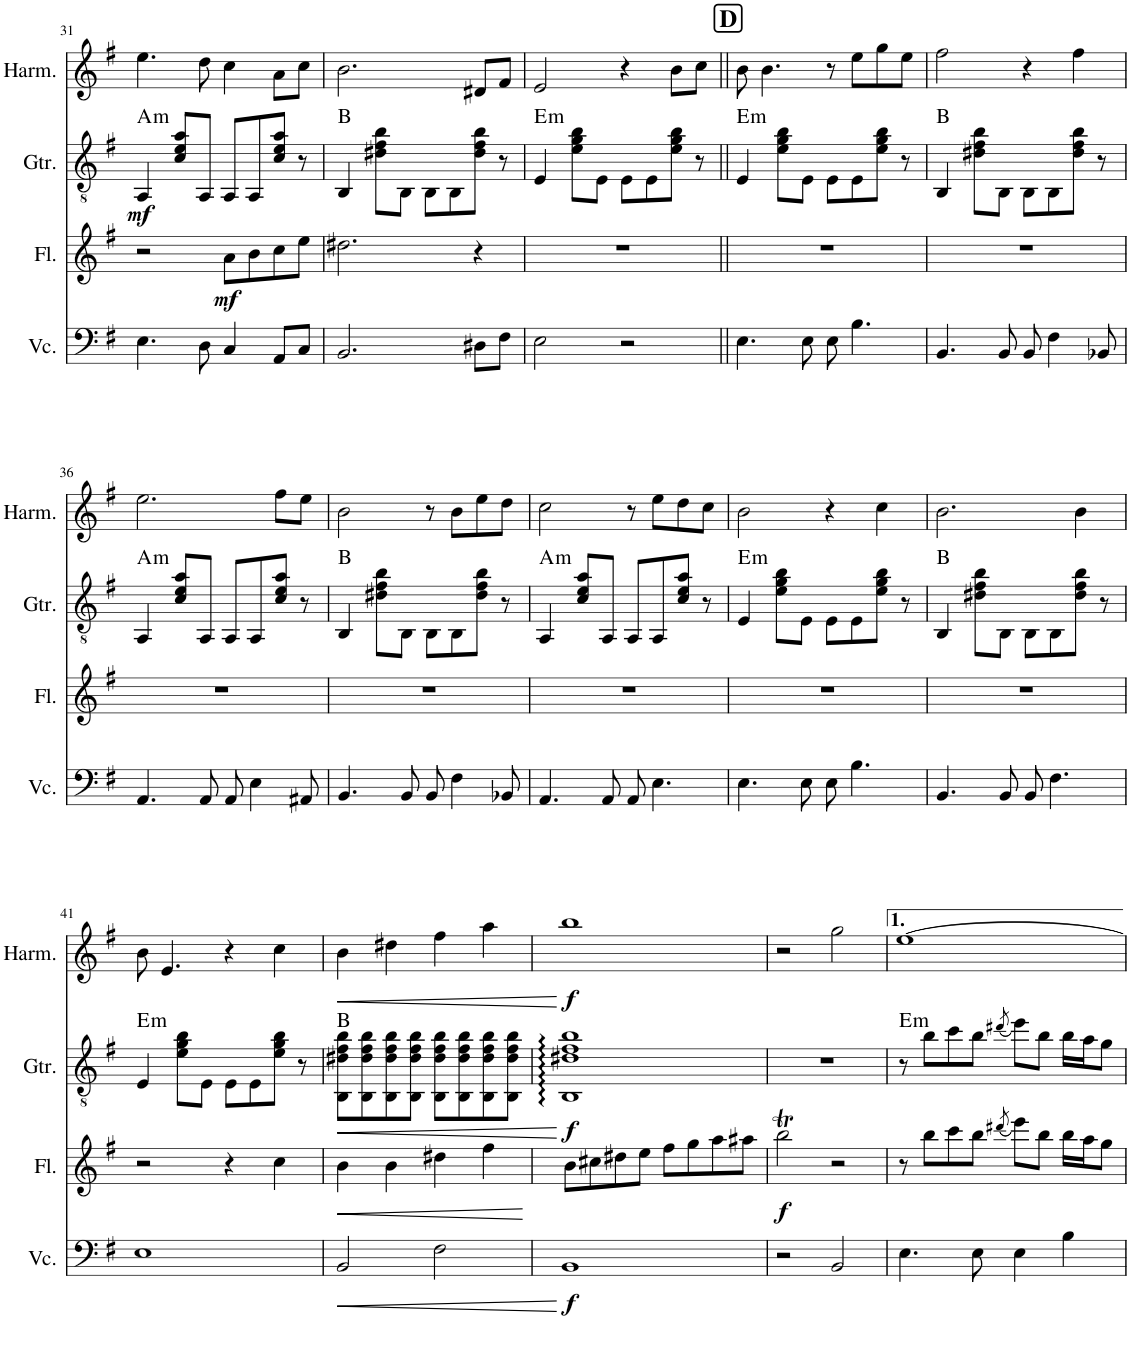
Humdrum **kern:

**kern	**dynam	**kern	**dynam	**kern	**dynam	**harte	**kern	**dynam
*part4	*part4	*part3	*part3	*part2	*part2	*part2	*part1	*part1
*staff4	*staff4	*staff3	*staff3	*staff2	*staff2	*	*staff1	*staff1
*I"チェロ	*	*I"フルート	*	*I"ギター	*	*	*I"ハーモニカ	*
!!LO:PB:g=z
*clefF4	*	*clefG2	*	*clefGv2	*	*	*clefG2	*
*k[f#]	*	*k[f#]	*	*k[f#]	*	*	*k[f#]	*
*M4/4	*	*M4/4	*	*M4/4	*	*	*M4/4	*
=31	=31	=31	=31	=31	=31	=31	=31	=31
!	!	!	!	!	!LO:DY:b	!LO:H:kt=m	!	!
4.E\	.	2r	.	4AA/	mf	A:min	4.ee\	.
.	.	.	.	8c/ 8e/ 8a/L	.	.	.	.
8D\	.	.	.	8AA/J	.	.	8dd\	.
!	!	!	!LO:DY:b	!	!	!	!	!
4C/	.	8a\L	mf	8AA/L	.	.	4cc\	.
.	.	8b\	.	8AA/	.	.	.	.
8AA/L	.	8cc\	.	8c/ 8e/ 8a/J	.	.	8a\L	.
8C/J	.	8ee\J	.	8r	.	.	8cc\J	.
=32	=32	=32	=32	=32	=32	=32	=32	=32
2.BB/	.	2.dd#X\	.	4BB/	.	B:maj	2.b\	.
.	.	.	.	8d#X\ 8f#\ 8b\L	.	.	.	.
.	.	.	.	8BB\J	.	.	.	.
.	.	.	.	8BB\L	.	.	.	.
.	.	.	.	8BB\	.	.	.	.
8D#X\L	.	4r	.	8d#\ 8f#\ 8b\J	.	.	8d#X/L	.
8F#\J	.	.	.	8r	.	.	8f#/J	.
=33	=33	=33	=33	=33	=33	=33	=33	=33
!	!	!	!	!	!	!LO:H:kt=m	!	!
2E\	.	1r	.	4E/	.	E:min	2e/	.
.	.	.	.	8e\ 8g\ 8b\L	.	.	.	.
.	.	.	.	8E\J	.	.	.	.
2r	.	.	.	8E\L	.	.	4r	.
.	.	.	.	8E\	.	.	.	.
.	.	.	.	8e\ 8g\ 8b\J	.	.	8b\L	.
.	.	.	.	8r	.	.	8cc\J	.
!!LO:REH:place=s1:a:B:cj:fs=14:t=D
=34||	=34||	=34||	=34||	=34||	=34||	=34||	=34||	=34||
!	!	!	!	!	!	!LO:H:kt=m	!	!
4.E\	.	1r	.	4E/	.	E:min	8b\	.
.	.	.	.	.	.	.	4.b\	.
.	.	.	.	8e\ 8g\ 8b\L	.	.	.	.
8E\	.	.	.	8E\J	.	.	.	.
8E\	.	.	.	8E\L	.	.	8r	.
4.B\	.	.	.	8E\	.	.	8ee\L	.
.	.	.	.	8e\ 8g\ 8b\J	.	.	8gg\	.
.	.	.	.	8r	.	.	8ee\J	.
=35	=35	=35	=35	=35	=35	=35	=35	=35
4.BB/	.	1r	.	4BB/	.	B:maj	2ff#\	.
.	.	.	.	8d#X\ 8f#\ 8b\L	.	.	.	.
8BB/	.	.	.	8BB\J	.	.	.	.
8BB/	.	.	.	8BB\L	.	.	4r	.
4F#\	.	.	.	8BB\	.	.	.	.
.	.	.	.	8d#\ 8f#\ 8b\J	.	.	4ff#\	.
8BB-X/	.	.	.	8r	.	.	.	.
!!LO:LB:g=z
=36	=36	=36	=36	=36	=36	=36	=36	=36
!	!	!	!	!	!	!LO:H:kt=m	!	!
4.AA/	.	1r	.	4AA/	.	A:min	2.ee\	.
.	.	.	.	8c/ 8e/ 8a/L	.	.	.	.
8AA/	.	.	.	8AA/J	.	.	.	.
8AA/	.	.	.	8AA/L	.	.	.	.
4E\	.	.	.	8AA/	.	.	.	.
.	.	.	.	8c/ 8e/ 8a/J	.	.	8ff#\L	.
8AA#X/	.	.	.	8r	.	.	8ee\J	.
=37	=37	=37	=37	=37	=37	=37	=37	=37
4.BB/	.	1r	.	4BB/	.	B:maj	2b\	.
.	.	.	.	8d#X\ 8f#\ 8b\L	.	.	.	.
8BB/	.	.	.	8BB\J	.	.	.	.
8BB/	.	.	.	8BB\L	.	.	8r	.
4F#\	.	.	.	8BB\	.	.	8b\L	.
.	.	.	.	8d#\ 8f#\ 8b\J	.	.	8ee\	.
8BB-X/	.	.	.	8r	.	.	8dd\J	.
=38	=38	=38	=38	=38	=38	=38	=38	=38
!	!	!	!	!	!	!LO:H:kt=m	!	!
4.AA/	.	1r	.	4AA/	.	A:min	2cc\	.
.	.	.	.	8c/ 8e/ 8a/L	.	.	.	.
8AA/	.	.	.	8AA/J	.	.	.	.
8AA/	.	.	.	8AA/L	.	.	8r	.
4.E\	.	.	.	8AA/	.	.	8ee\L	.
.	.	.	.	8c/ 8e/ 8a/J	.	.	8dd\	.
.	.	.	.	8r	.	.	8cc\J	.
=39	=39	=39	=39	=39	=39	=39	=39	=39
!	!	!	!	!	!	!LO:H:kt=m	!	!
4.E\	.	1r	.	4E/	.	E:min	2b\	.
.	.	.	.	8e\ 8g\ 8b\L	.	.	.	.
8E\	.	.	.	8E\J	.	.	.	.
8E\	.	.	.	8E\L	.	.	4r	.
4.B\	.	.	.	8E\	.	.	.	.
.	.	.	.	8e\ 8g\ 8b\J	.	.	4cc\	.
.	.	.	.	8r	.	.	.	.
=40	=40	=40	=40	=40	=40	=40	=40	=40
4.BB/	.	1r	.	4BB/	.	B:maj	2.b\	.
.	.	.	.	8d#X\ 8f#\ 8b\L	.	.	.	.
8BB/	.	.	.	8BB\J	.	.	.	.
8BB/	.	.	.	8BB\L	.	.	.	.
4.F#\	.	.	.	8BB\	.	.	.	.
.	.	.	.	8d#\ 8f#\ 8b\J	.	.	4b\	.
.	.	.	.	8r	.	.	.	.
!!LO:LB:g=z
=41	=41	=41	=41	=41	=41	=41	=41	=41
!	!	!	!	!	!	!LO:H:kt=m	!	!
1E	.	2r	.	4E/	.	E:min	8b\	.
.	.	.	.	.	.	.	4.e/	.
.	.	.	.	8e\ 8g\ 8b\L	.	.	.	.
.	.	.	.	8E\J	.	.	.	.
.	.	4r	.	8E\L	.	.	4r	.
.	.	.	.	8E\	.	.	.	.
.	.	4cc\	.	8e\ 8g\ 8b\J	.	.	4cc\	.
.	.	.	.	8r	.	.	.	.
=42	=42	=42	=42	=42	=42	=42	=42	=42
!	!LO:HP:b	!	!LO:HP:b	!	!LO:HP:b	!	!	!LO:HP:b
2BB/	<	4b\	<	8BB\ 8d#X\ 8f#\ 8b\L	<	B:maj	4b\	<
.	.	.	.	8BB\ 8d#\ 8f#\ 8b\	.	.	.	.
.	.	4b\	.	8BB\ 8d#\ 8f#\ 8b\	.	.	4dd#X\	.
.	.	.	.	8BB\ 8d#\ 8f#\ 8b\J	.	.	.	.
2F#\	.	4dd#X\	.	8BB\ 8d#\ 8f#\ 8b\L	.	.	4ff#\	.
.	.	.	.	8BB\ 8d#\ 8f#\ 8b\	.	.	.	.
.	.	4ff#\	.	8BB\ 8d#\ 8f#\ 8b\	.	.	4aa\	.
.	.	.	.	8BB\ 8d#\ 8f#\ 8b\J	.	.	.	.
.	[	.	[	.	[	.	.	[
=43	=43	=43	=43	=43	=43	=43	=43	=43
!	!LO:DY:b	!	!	!	!LO:DY:b	!	!	!LO:DY:b
1BB	f	8b\L	.	1BB 1d#X 1f# 1b	f	.	1bb	f
.	.	8cc#X\	.	.	.	.	.	.
.	.	8dd#X\	.	.	.	.	.	.
.	.	8ee\J	.	.	.	.	.	.
.	.	8ff#\L	.	.	.	.	.	.
.	.	8gg\	.	.	.	.	.	.
.	.	8aa\	.	.	.	.	.	.
.	.	8aa#X\J	.	.	.	.	.	.
=44	=44	=44	=44	=44	=44	=44	=44	=44
!	!	!	!LO:DY:b	!	!	!	!	!
2r	.	2bbt\	f	1r	.	.	2r	.
2BB/	.	2r	.	.	.	.	2gg\	.
=45	=45	=45	=45	=45	=45	=45	=45	=45
!	!	!	!	!	!	!LO:H:kt=m	!	!
4.E\	.	8r	.	8r	.	E:min	[1ee	.
.	.	8bb\L	.	8b\L	.	.	.	.
.	.	8ccc\	.	8cc\	.	.	.	.
8E\	.	8bb\J	.	8b\J	.	.	.	.
.	.	(8qddd#X/	.	(8qdd#X/	.	.	.	.
4E\	.	8eee\L)	.	8ee\L)	.	.	.	.
.	.	8bb\J	.	8b\J	.	.	.	.
4B\	.	16bb\LL	.	16b\LL	.	.	.	.
.	.	16aa\J	.	16a\J	.	.	.	.
.	.	8gg\J	.	8g\J	.	.	.	.
=	=	=	=	=	=	=	=	=
*-	*-	*-	*-	*-	*-	*-	*-	*-
